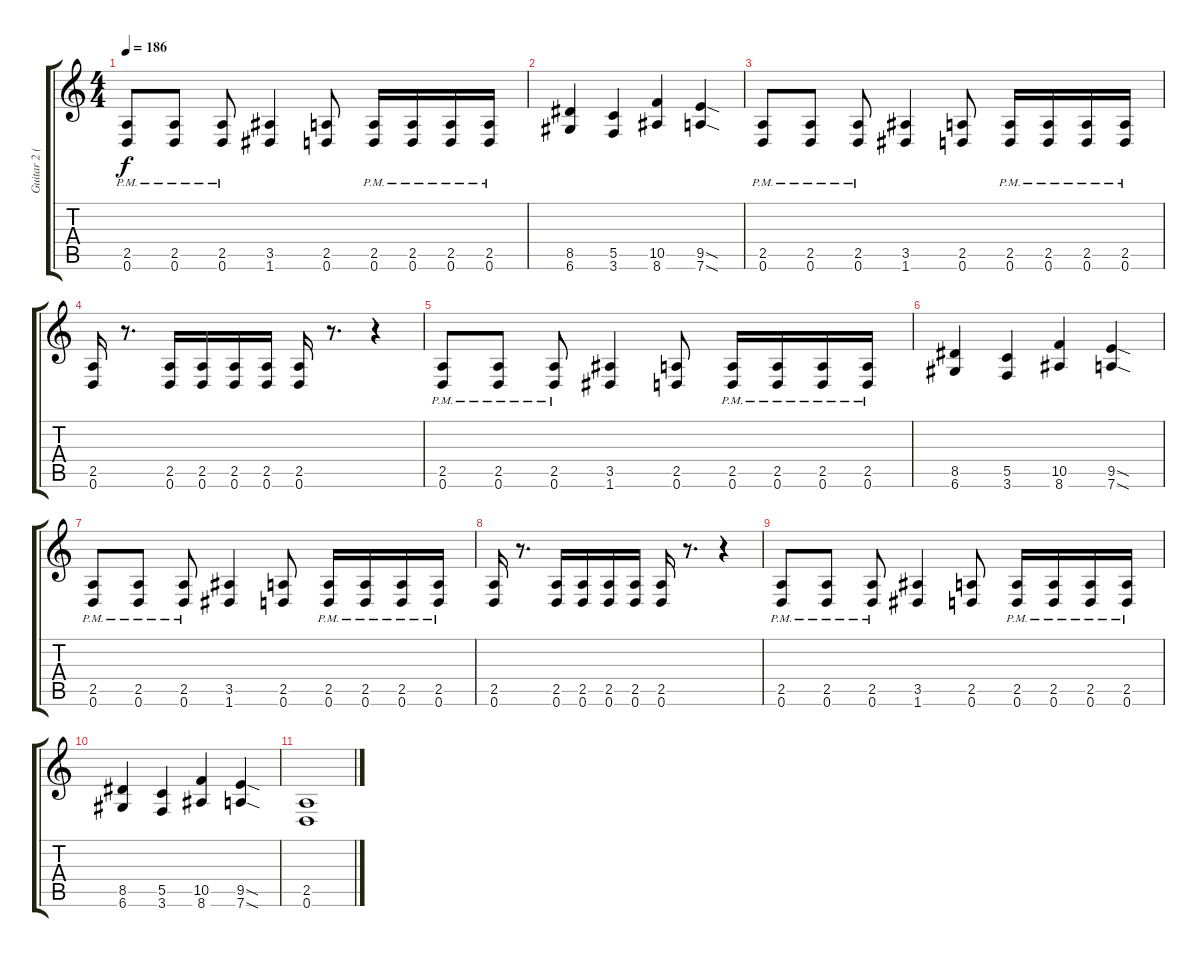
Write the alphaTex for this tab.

\track ("Guitar 2 (Holmes)" "Guitar 2 (") {instrument distortionguitar}
\staff {score tabs}
\tuning (D4 A3 F3 C3 G2 D2) {hide}
\ts (4 4)
\tempo 186
\clef g2
\ks c
(2.5{pm} 0.6{pm}).8{dy f} (2.5{pm} 0.6{pm}).8 (2.5{pm} 0.6{pm}).8 (3.5 1.6).4 (2.5 0.6).8 (2.5{pm} 0.6{pm}).16 (2.5{pm} 0.6{pm}).16 (2.5{pm} 0.6{pm}).16 (2.5{pm} 0.6{pm}).16 |
(8.5 6.6).4 (5.5 3.6).4 (10.5 8.6).4 (9.5{sod} 7.6{sod}).4 |
(2.5{pm} 0.6{pm}).8 (2.5{pm} 0.6{pm}).8 (2.5{pm} 0.6{pm}).8 (3.5 1.6).4 (2.5 0.6).8 (2.5{pm} 0.6{pm}).16 (2.5{pm} 0.6{pm}).16 (2.5{pm} 0.6{pm}).16 (2.5{pm} 0.6{pm}).16 |
(2.5 0.6).16 r.8{d} (2.5 0.6).16 (2.5 0.6).16 (2.5 0.6).16 (2.5 0.6).16 (2.5 0.6).16 r.8{d} r.4 |
(2.5{pm} 0.6{pm}).8 (2.5{pm} 0.6{pm}).8 (2.5{pm} 0.6{pm}).8 (3.5 1.6).4 (2.5 0.6).8 (2.5{pm} 0.6{pm}).16 (2.5{pm} 0.6{pm}).16 (2.5{pm} 0.6{pm}).16 (2.5{pm} 0.6{pm}).16 |
(8.5 6.6).4 (5.5 3.6).4 (10.5 8.6).4 (9.5{sod} 7.6{sod}).4 |
(2.5{pm} 0.6{pm}).8 (2.5{pm} 0.6{pm}).8 (2.5{pm} 0.6{pm}).8 (3.5 1.6).4 (2.5 0.6).8 (2.5{pm} 0.6{pm}).16 (2.5{pm} 0.6{pm}).16 (2.5{pm} 0.6{pm}).16 (2.5{pm} 0.6{pm}).16 |
(2.5 0.6).16 r.8{d} (2.5 0.6).16 (2.5 0.6).16 (2.5 0.6).16 (2.5 0.6).16 (2.5 0.6).16 r.8{d} r.4 |
(2.5{pm} 0.6{pm}).8 (2.5{pm} 0.6{pm}).8 (2.5{pm} 0.6{pm}).8 (3.5 1.6).4 (2.5 0.6).8 (2.5{pm} 0.6{pm}).16 (2.5{pm} 0.6{pm}).16 (2.5{pm} 0.6{pm}).16 (2.5{pm} 0.6{pm}).16 |
(8.5 6.6).4 (5.5 3.6).4 (10.5 8.6).4 (9.5{sod} 7.6{sod}).4 |
(2.5 0.6).1
